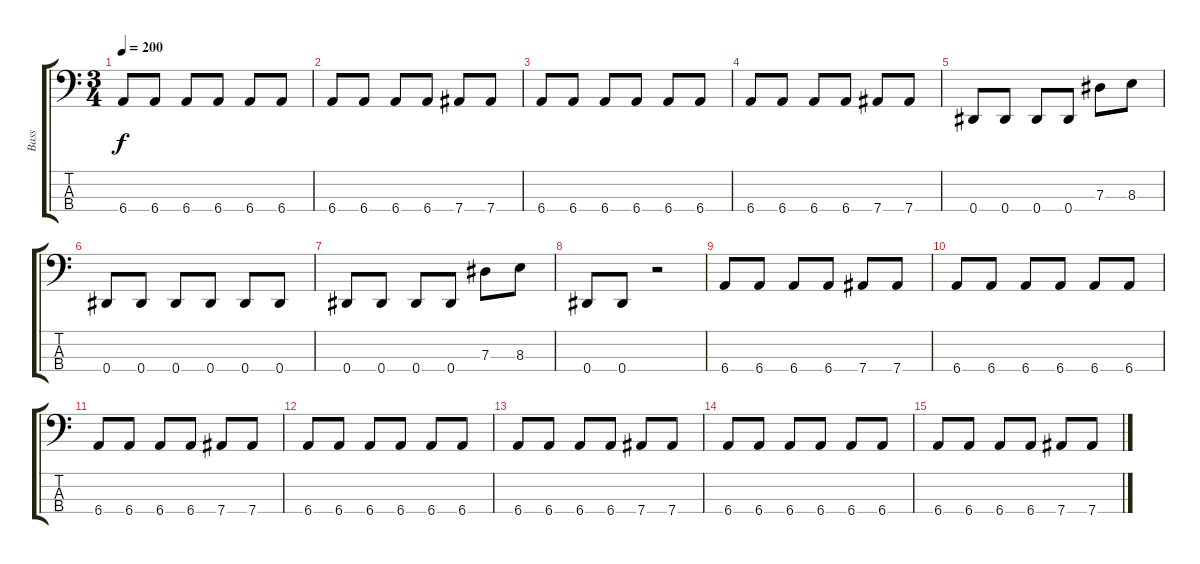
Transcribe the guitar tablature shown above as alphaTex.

\track ("Bass" "Bass") {instrument electricbasspick}
\staff {score tabs}
\tuning (Gb2 Db2 Ab1 Eb1) {hide}
\ts (3 4)
\tempo 200
\clef f4
\ks c
6.4.8{dy f} 6.4.8 6.4.8 6.4.8 6.4.8 6.4.8 |
6.4.8 6.4.8 6.4.8 6.4.8 7.4.8 7.4.8 |
6.4.8 6.4.8 6.4.8 6.4.8 6.4.8 6.4.8 |
6.4.8 6.4.8 6.4.8 6.4.8 7.4.8 7.4.8 |
0.4.8 0.4.8 0.4.8 0.4.8 7.3.8 8.3.8 |
0.4.8 0.4.8 0.4.8 0.4.8 0.4.8 0.4.8 |
0.4.8 0.4.8 0.4.8 0.4.8 7.3.8 8.3.8 |
0.4.8 0.4.8 r.2 |
6.4.8 6.4.8 6.4.8 6.4.8 7.4.8 7.4.8 |
6.4.8 6.4.8 6.4.8 6.4.8 6.4.8 6.4.8 |
6.4.8 6.4.8 6.4.8 6.4.8 7.4.8 7.4.8 |
6.4.8 6.4.8 6.4.8 6.4.8 6.4.8 6.4.8 |
6.4.8 6.4.8 6.4.8 6.4.8 7.4.8 7.4.8 |
6.4.8 6.4.8 6.4.8 6.4.8 6.4.8 6.4.8 |
6.4.8 6.4.8 6.4.8 6.4.8 7.4.8 7.4.8
